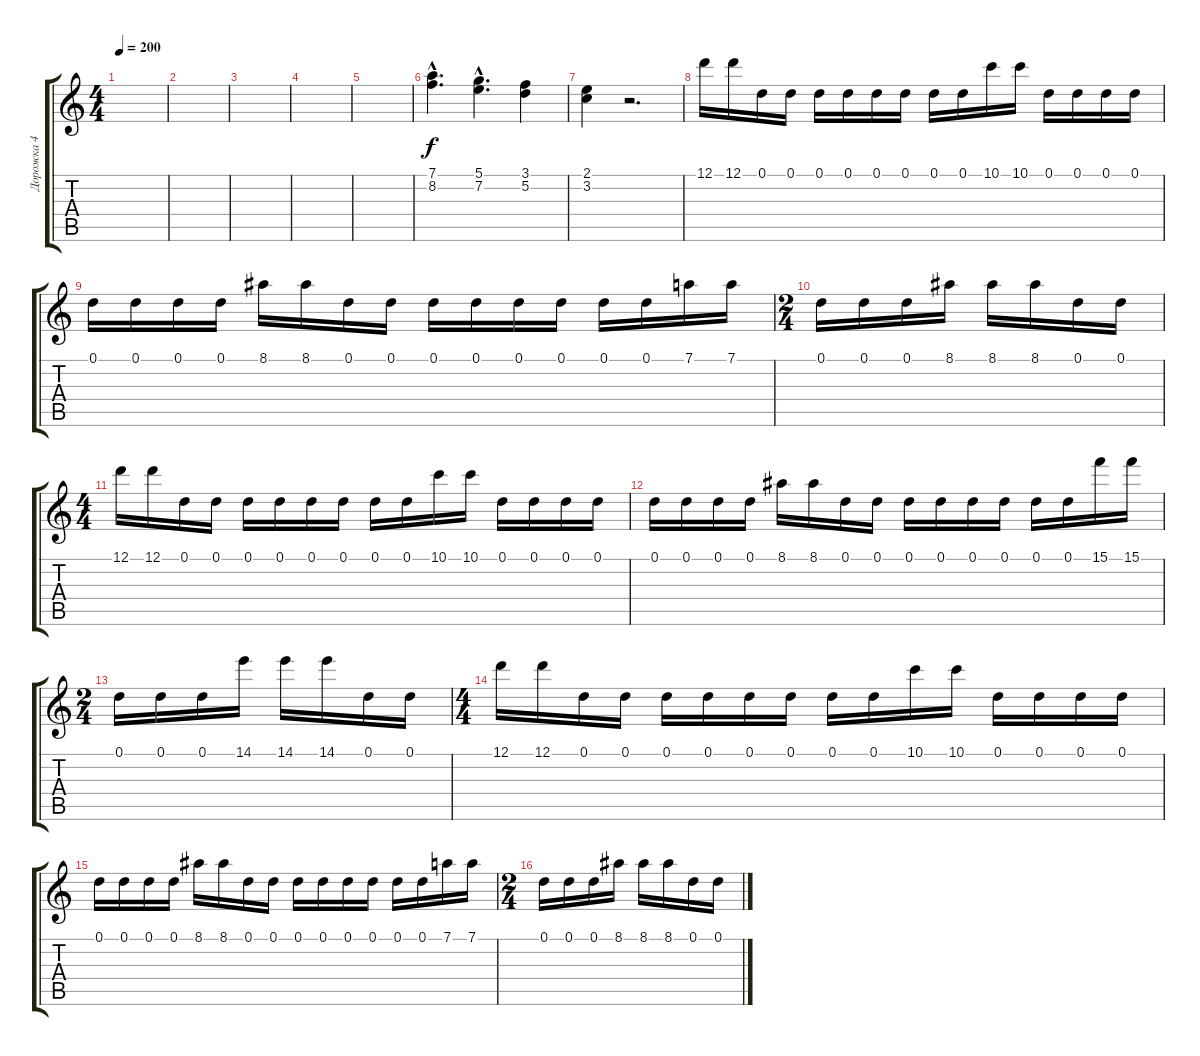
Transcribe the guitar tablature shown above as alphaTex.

\track ("Дорожка 4" "Дорожка 4") {instrument distortionguitar}
\staff {score tabs}
\tuning (D4 A3 F3 C3 G2 D2) {hide}
\ts (4 4)
\tempo 200
\clef g2
\ks c
|
|
|
|
|
(7.1{hac} 8.2{hac}).4{d} (5.1{hac} 7.2{hac}).4{d} (3.1 5.2).4 |
(2.1 3.2).4 r.2{d} |
12.1.16 12.1.16 0.1.16 0.1.16 0.1.16 0.1.16 0.1.16 0.1.16 0.1.16 0.1.16 10.1.16 10.1.16 0.1.16 0.1.16 0.1.16 0.1.16 |
0.1.16 0.1.16 0.1.16 0.1.16 8.1.16 8.1.16 0.1.16 0.1.16 0.1.16 0.1.16 0.1.16 0.1.16 0.1.16 0.1.16 7.1.16 7.1.16 |
\ts (2 4)
0.1.16 0.1.16 0.1.16 8.1.16 8.1.16 8.1.16 0.1.16 0.1.16 |
\ts (4 4)
12.1.16 12.1.16 0.1.16 0.1.16 0.1.16 0.1.16 0.1.16 0.1.16 0.1.16 0.1.16 10.1.16 10.1.16 0.1.16 0.1.16 0.1.16 0.1.16 |
0.1.16 0.1.16 0.1.16 0.1.16 8.1.16 8.1.16 0.1.16 0.1.16 0.1.16 0.1.16 0.1.16 0.1.16 0.1.16 0.1.16 15.1.16 15.1.16 |
\ts (2 4)
0.1.16 0.1.16 0.1.16 14.1.16 14.1.16 14.1.16 0.1.16 0.1.16 |
\ts (4 4)
12.1.16 12.1.16 0.1.16 0.1.16 0.1.16 0.1.16 0.1.16 0.1.16 0.1.16 0.1.16 10.1.16 10.1.16 0.1.16 0.1.16 0.1.16 0.1.16 |
0.1.16 0.1.16 0.1.16 0.1.16 8.1.16 8.1.16 0.1.16 0.1.16 0.1.16 0.1.16 0.1.16 0.1.16 0.1.16 0.1.16 7.1.16 7.1.16 |
\ts (2 4)
0.1.16 0.1.16 0.1.16 8.1.16 8.1.16 8.1.16 0.1.16 0.1.16
